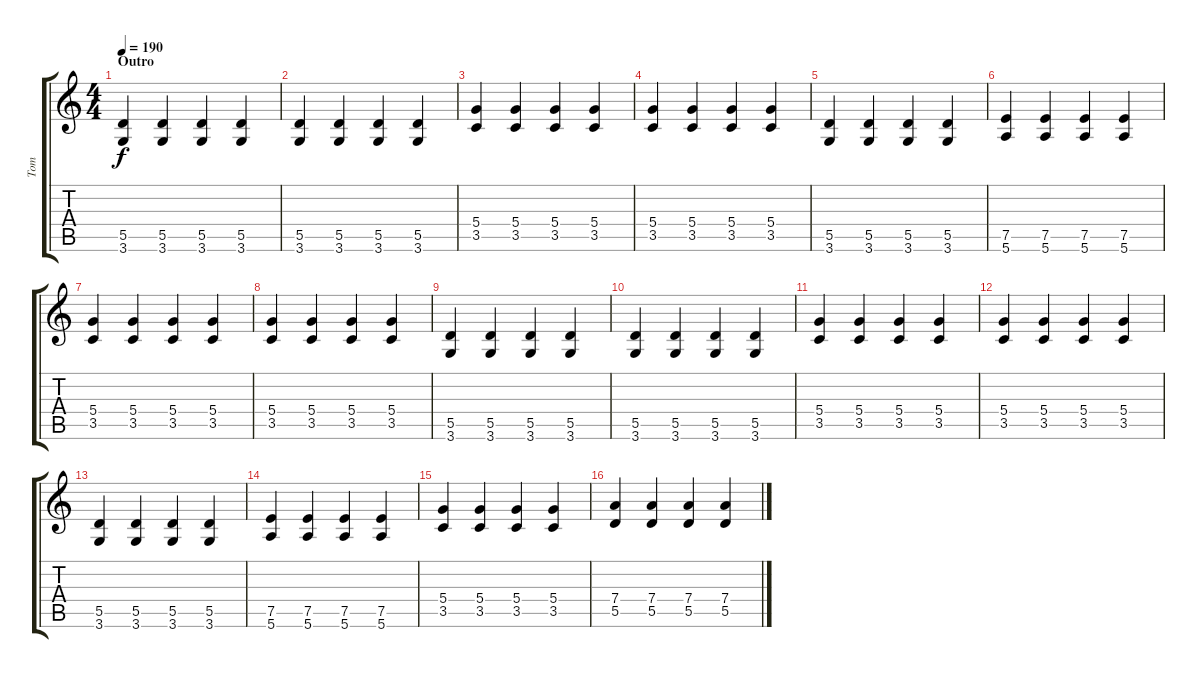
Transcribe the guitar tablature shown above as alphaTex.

\track ("Tom" "Tom") {instrument distortionguitar}
\staff {score tabs}
\tuning (E4 B3 G3 D3 A2 E2) {hide}
\ts (4 4)
\section ("" "Outro")
\tempo 190
\clef g2
\ks c
(5.5 3.6).4{dy f} (5.5 3.6).4 (5.5 3.6).4 (5.5 3.6).4 |
(5.5 3.6).4 (5.5 3.6).4 (5.5 3.6).4 (5.5 3.6).4 |
(5.4 3.5).4 (5.4 3.5).4 (5.4 3.5).4 (5.4 3.5).4 |
(5.4 3.5).4 (5.4 3.5).4 (5.4 3.5).4 (5.4 3.5).4 |
(5.5 3.6).4 (5.5 3.6).4 (5.5 3.6).4 (5.5 3.6).4 |
(7.5 5.6).4 (7.5 5.6).4 (7.5 5.6).4 (7.5 5.6).4 |
(5.4 3.5).4 (5.4 3.5).4 (5.4 3.5).4 (5.4 3.5).4 |
(5.4 3.5).4 (5.4 3.5).4 (5.4 3.5).4 (5.4 3.5).4 |
(5.5 3.6).4 (5.5 3.6).4 (5.5 3.6).4 (5.5 3.6).4 |
(5.5 3.6).4 (5.5 3.6).4 (5.5 3.6).4 (5.5 3.6).4 |
(5.4 3.5).4 (5.4 3.5).4 (5.4 3.5).4 (5.4 3.5).4 |
(5.4 3.5).4 (5.4 3.5).4 (5.4 3.5).4 (5.4 3.5).4 |
(5.5 3.6).4 (5.5 3.6).4 (5.5 3.6).4 (5.5 3.6).4 |
(7.5 5.6).4 (7.5 5.6).4 (7.5 5.6).4 (7.5 5.6).4 |
(5.4 3.5).4 (5.4 3.5).4 (5.4 3.5).4 (5.4 3.5).4 |
(7.4 5.5).4 (7.4 5.5).4 (7.4 5.5).4 (7.4 5.5).4
